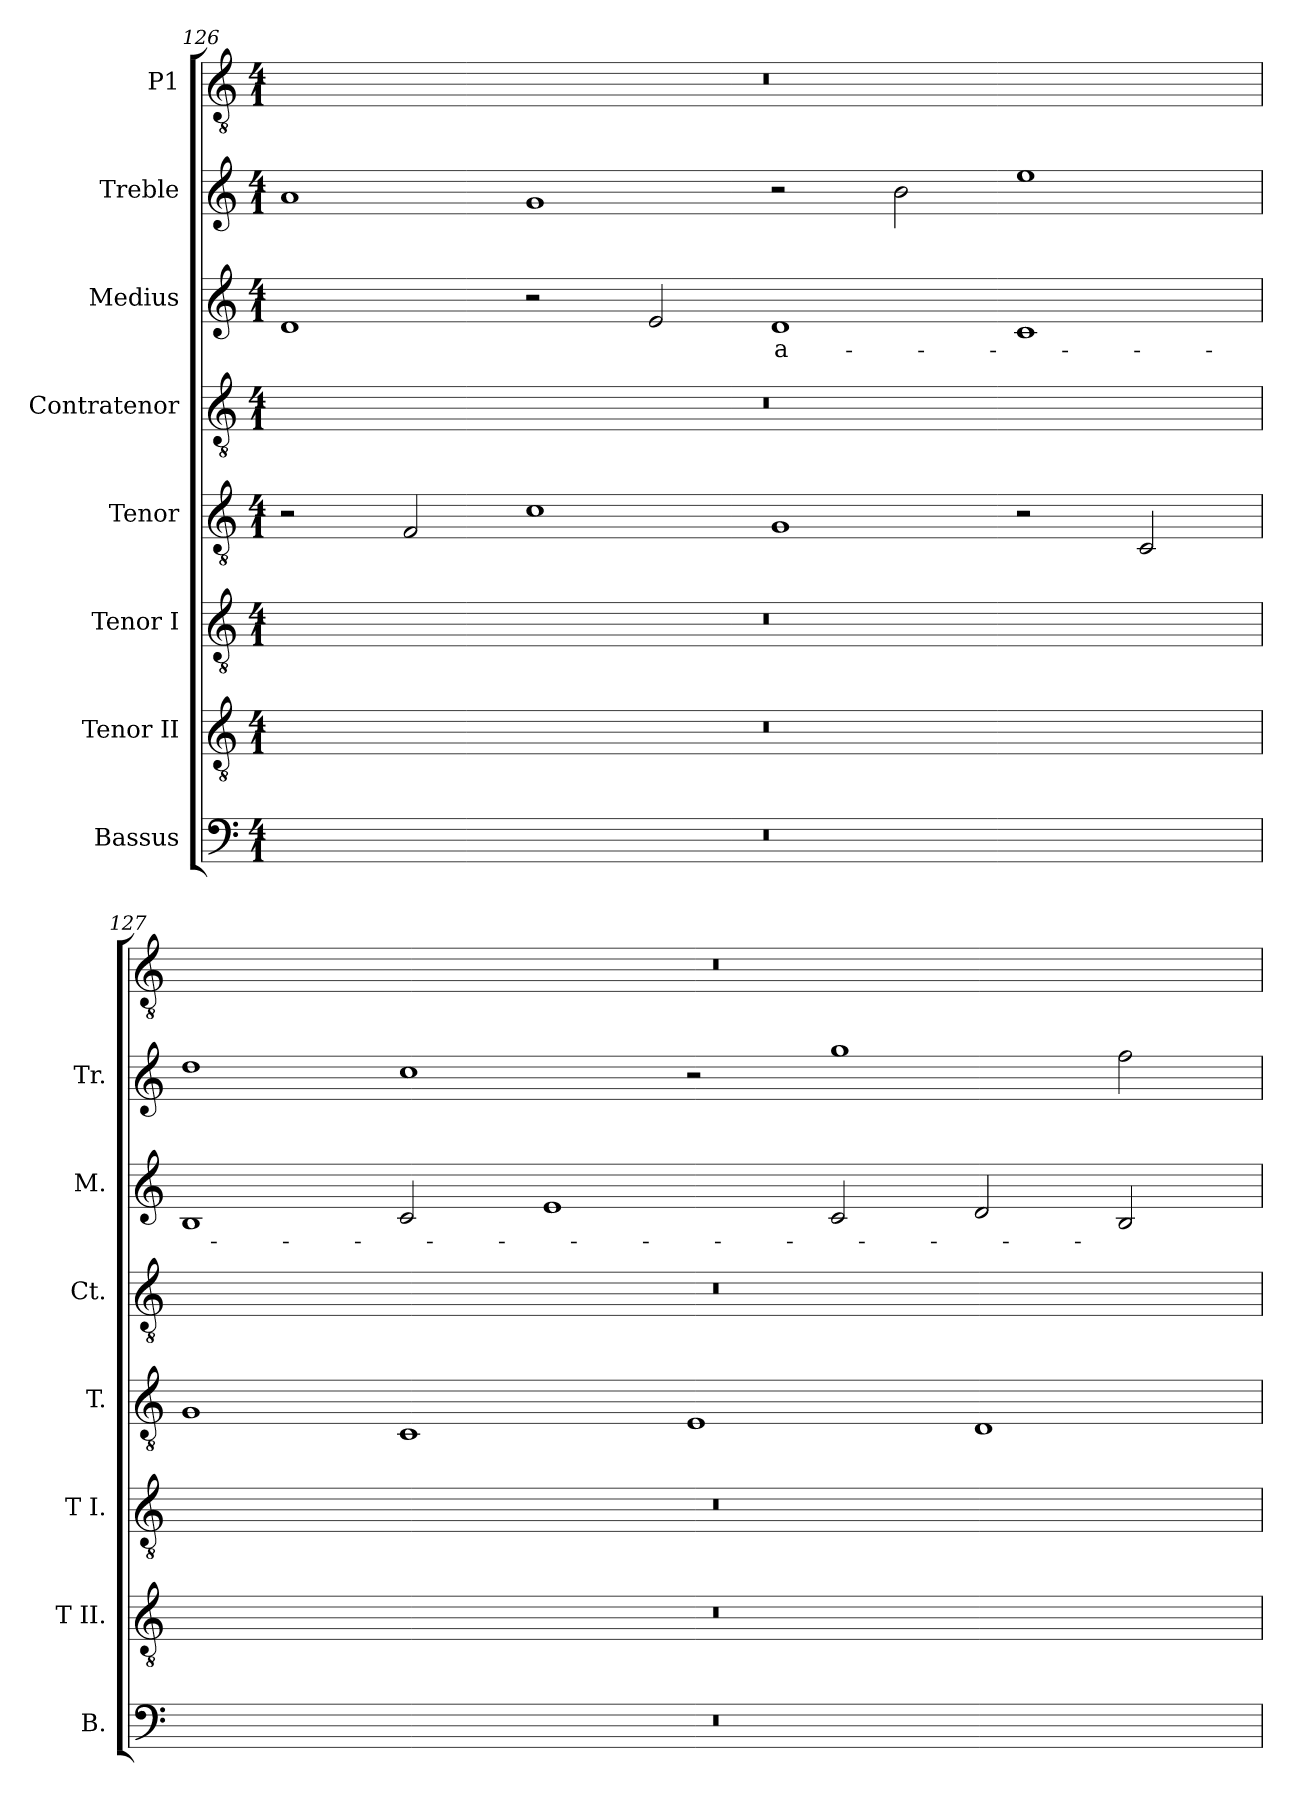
**kern	**kern	**kern	**kern	**kern	**kern	**text	**kern	**kern
*part8	*part7	*part6	*part5	*part4	*part3	*part3	*part2	*part1
*staff8	*staff7	*staff6	*staff5	*staff4	*staff3	*staff3	*staff2	*staff1
*I"Bassus	*I"Tenor II	*I"Tenor I	*I"Tenor	*I"Contratenor	*I"Medius	*	*I"Treble	*I"P1
*I'B.	*I'T II.	*I'T I.	*I'T.	*I'Ct.	*I'M.	*	*I'Tr.	*
!!LO:LB:g=z
*clefF4	*clefGv2	*clefGv2	*clefGv2	*clefGv2	*clefG2	*	*clefG2	*clefGv2
*	*ITrd7c12	*ITrd7c12	*ITrd7c12	*ITrd7c12	*	*	*	*ITrd7c12
*k[]	*k[]	*k[]	*k[]	*k[]	*k[]	*	*k[]	*k[]
*C:	*C:	*C:	*C:	*C:	*C:	*	*C:	*C:
*M4/1	*M4/1	*M4/1	*M4/1	*M4/1	*M4/1	*	*M4/1	*M4/1
=126	=126	=126	=126	=126	=126	=126	=126	=126
!LO:N:vis=1	!LO:N:vis=1	!LO:N:vis=1	!	!LO:N:vis=1	!	!	!	!LO:N:vis=1
00r	00r	00r	2r	00r	1di	.	1ai	00r
.	.	.	2FFi/	.	.	.	.	.
.	.	.	1Ci	.	2r	.	1gi	.
.	.	.	.	.	2ei/	.	.	.
!	!	!	!	!	!	!LO:LY:b:color=#000000	!	!
.	.	.	1GGi	.	1di	-a-	2r	.
.	.	.	.	.	.	.	2bi\	.
.	.	.	2r	.	1ci	.	1eei	.
.	.	.	2CCi/	.	.	.	.	.
=127`	=127`	=127`	=127`	=127`	=127`	=127`	=127`	=127`
!LO:N:vis=1	!LO:N:vis=1	!LO:N:vis=1	!	!LO:N:vis=1	!	!	!	!LO:N:vis=1
00r	00r	00r	1GGi	00r	1Bi	.	1ddi	00r
.	.	.	1CCi	.	2ci/	.	1cci	.
.	.	.	.	.	1ei	.	.	.
.	.	.	1EEi	.	.	.	2r	.
.	.	.	.	.	2ci/	.	1ggi	.
.	.	.	1DDi	.	2di/	.	.	.
.	.	.	.	.	2Bi/	.	2ffi\	.
=`	=`	=`	=`	=`	=`	=`	=`	=`
*-	*-	*-	*-	*-	*-	*-	*-	*-
